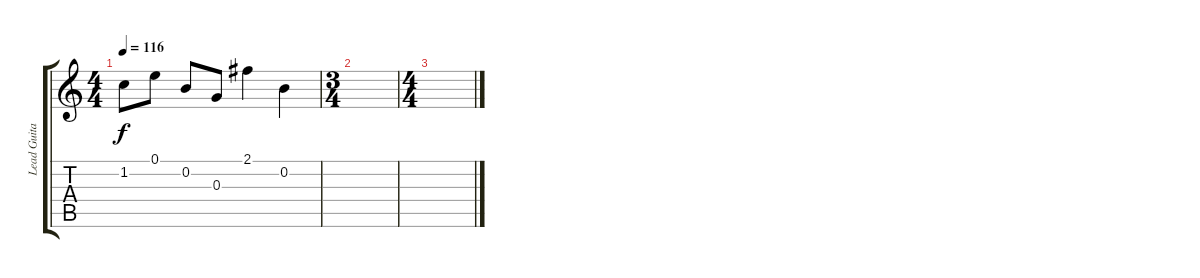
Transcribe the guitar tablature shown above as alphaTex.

\track ("Lead Guitar" "Lead Guita") {instrument acousticguitarnylon}
\staff {score tabs}
\tuning (E4 B3 G3 D3 A2 E2) {hide}
\ts (4 4)
\tempo 116
\clef g2
\ks c
1.2.8{dy f} 0.1.8 0.2.8 0.3.8 2.1.4 0.2.4 |
\ts (3 4)
|
\ts (4 4)
